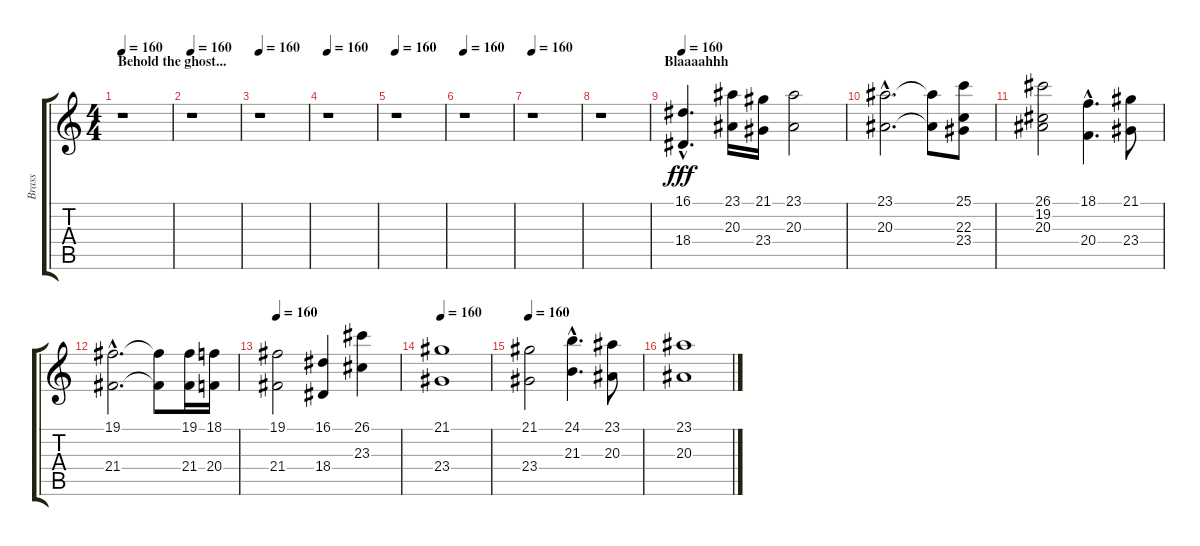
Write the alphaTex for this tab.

\track ("Brass" "Brass") {instrument brasssection}
\staff {score tabs}
\tuning (B3 Gb3 D3 A2 E2 B1) {hide}
\ts (4 4)
\section ("" "Behold the ghost...")
\tempo 160
\clef g2
\ks c
r.1{dy fff} |
\tempo 160
r.1 |
\tempo 160
r.1 |
\tempo 160
r.1 |
\tempo 160
r.1 |
\tempo 160
r.1 |
\tempo 160
r.1 |
r.1 |
\section ("" "Blaaaahhh")
\tempo 160
(16.1{hac} 18.4{hac}).4{d} (23.1 20.3).16 (21.1 23.4).16 (23.1 20.3).2 |
(23.1{hac} 20.3{hac}).2{d} (23.1{t} 20.3{t}).8 (25.1 22.3 23.4).8 |
(26.1 19.2 20.3).2 (18.1{hac} 20.4{hac}).4{d} (21.1 23.4).8 |
(19.1{hac} 21.4{hac}).2{d} (19.1{t} 21.4{t}).8 (19.1 21.4).16 (18.1 20.4).16 |
\tempo 160
(19.1 21.4).2 (16.1 18.4).4 (26.1 23.3).4 |
\tempo 160
(21.1 23.4).1 |
\tempo 160
(21.1 23.4).2 (24.1{hac} 21.3{hac}).4{d} (23.1 20.3).8 |
(23.1 20.3).1
